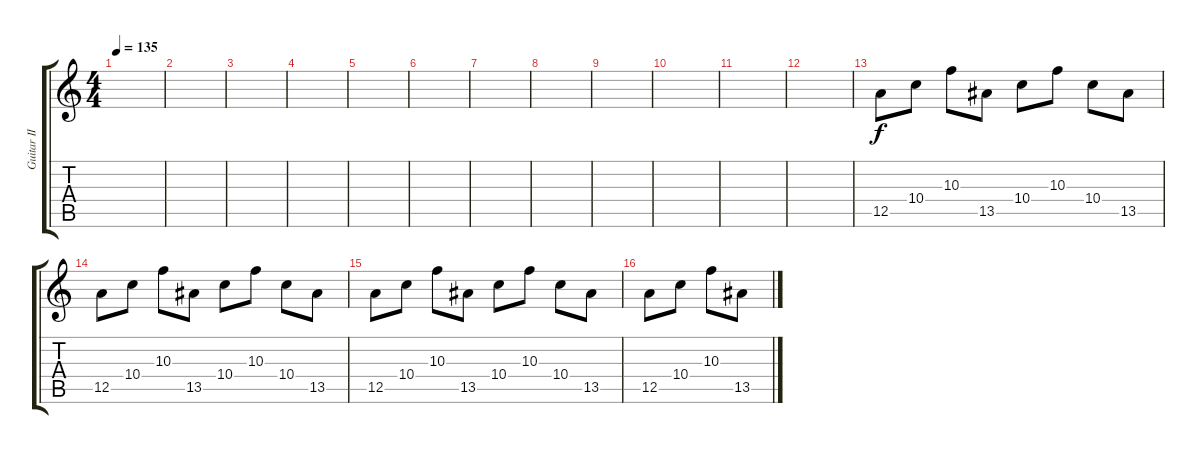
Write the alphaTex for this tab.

\track ("Guitar II" "Guitar II") {instrument electricguitarjazz}
\staff {score tabs}
\tuning (E4 B3 G3 D3 A2 D2) {hide}
\ts (4 4)
\tempo 135
\clef g2
\ks c
|
|
|
|
|
|
|
|
|
|
|
|
12.5.8 10.4.8 10.3.8 13.5.8 10.4.8 10.3.8 10.4.8 13.5.8 |
12.5.8 10.4.8 10.3.8 13.5.8 10.4.8 10.3.8 10.4.8 13.5.8 |
12.5.8 10.4.8 10.3.8 13.5.8 10.4.8 10.3.8 10.4.8 13.5.8 |
12.5.8 10.4.8 10.3.8 13.5.8
